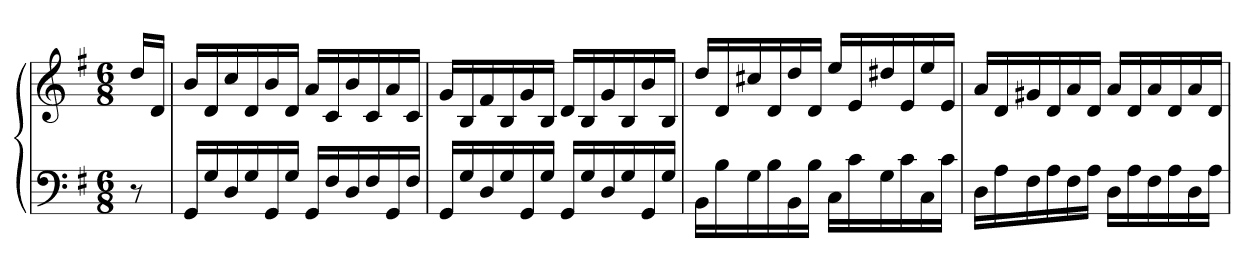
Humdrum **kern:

**kern	**kern
*part1	*part1
*staff2	*staff1
*clefF4	*clefG2
*k[f#]	*k[f#]
*G:	*G:
*M6/8	*M6/8
=	=
8r	16ddLL
.	16dJJ
=121	=121
16GGLL	16bLL
16G	16d
16D	16cc
16G	16d
16GG	16b
16GJJ	16dJJ
16GGLL	16aLL
16F#	16c
16D	16b
16F#	16c
16GG	16a
16F#JJ	16cJJ
=122	=122
16GGLL	16gLL
16G	16B
16D	16f#
16G	16B
16GG	16g
16GJJ	16BJJ
16GGLL	16dLL
16G	16B
16D	16g
16G	16B
16GG	16b
16GJJ	16BJJ
=123	=123
16BBLL	16ddLL
16B	16d
16G	16cc#X
16B	16d
16BB	16dd
16BJJ	16dJJ
16CLL	16eeLL
16c	16e
16G	16dd#X
16c	16e
16C	16ee
16cJJ	16eJJ
=124	=124
16DLL	16aLL
16A	16d
16F#	16g#X
16A	16d
16F#	16a
16AJJ	16dJJ
16DLL	16aLL
16A	16d
16F#	16a
16A	16d
16D	16a
16AJJ	16dJJ
=	=
*-	*-
